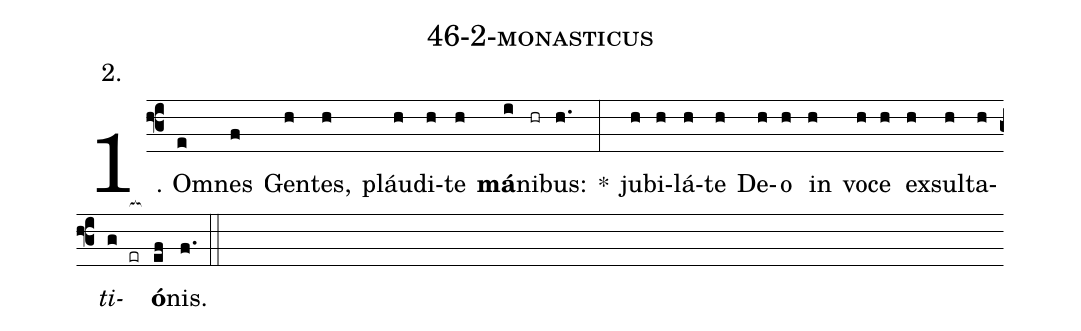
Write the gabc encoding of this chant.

name: 46-2-monasticus;
annotation: 2.;
%%
(f3)1. Om(e)nes(f) Gen(h)tes,(h) pláu(h)di(h)te(h) <b>má</b>(i)ni(hr)bus:(h.) *(:) ju(h)bi(h)lá(h)te(h) De(h)o(h) in(h) vo(h)ce(h) ex(h)sul(h)ta(h)<i>ti</i>(g er[ocb:1{])<b>ó</b>(ef[ocb:0}])nis.(f.) (::)
